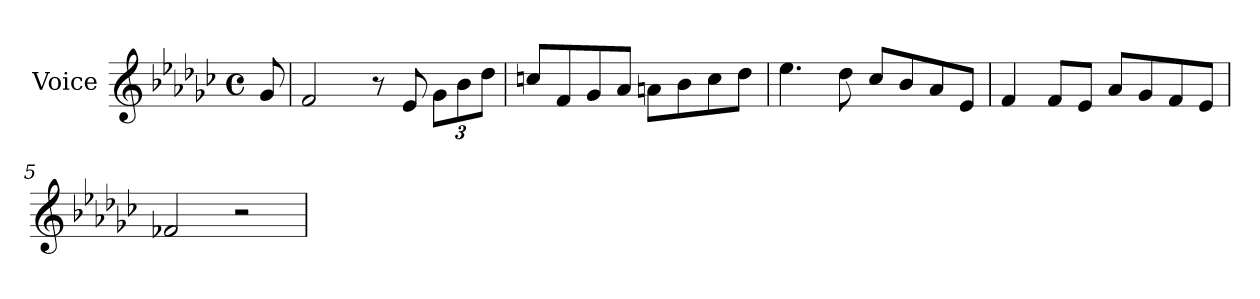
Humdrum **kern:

**kern
*part1
*staff1
*I"Voice
*I'Voice
*clefG2
*k[b-e-a-d-g-c-]
*M4/4
*met(c)
=
8g-/
=1
2f/
8r
8e-/
12g-\L
12b-\
12dd-\J
=2
8ccn/L
8f/
8g-/
8a-/J
8an\L
8b-\
8cc\
8dd-\J
=3
4.ee-\
8dd-\
8cc-/L
8b-/
8a-/
8e-/J
=4
4f/
8f/L
8e-/J
8a-/L
8g-/
8f/
8e-/J
=5
2f-X/
2rcc
=
*-
